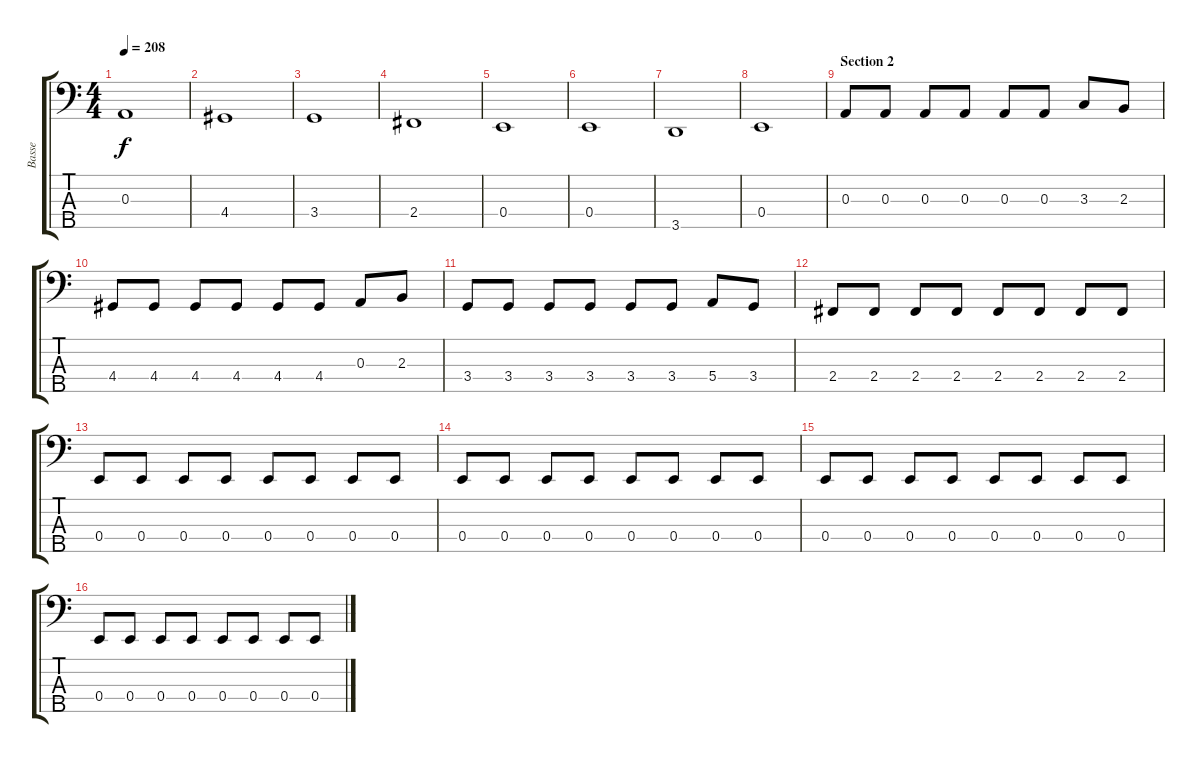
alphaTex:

\track ("Basse" "Basse") {instrument electricbassfinger}
\staff {score tabs}
\tuning (G2 D2 A1 E1 B0) {hide}
\ts (4 4)
\tempo 208
\clef f4
\ks c
0.3.1{dy f instrument electricbassfinger} |
4.4.1 |
3.4.1 |
2.4.1 |
0.4.1 |
0.4.1 |
3.5.1 |
0.4.1 |
\section ("" "Section 2")
0.3.8 0.3.8 0.3.8 0.3.8 0.3.8 0.3.8 3.3.8 2.3.8 |
4.4.8 4.4.8 4.4.8 4.4.8 4.4.8 4.4.8 0.3.8 2.3.8 |
3.4.8 3.4.8 3.4.8 3.4.8 3.4.8 3.4.8 5.4.8 3.4.8 |
2.4.8 2.4.8 2.4.8 2.4.8 2.4.8 2.4.8 2.4.8 2.4.8 |
0.4.8 0.4.8 0.4.8 0.4.8 0.4.8 0.4.8 0.4.8 0.4.8 |
0.4.8 0.4.8 0.4.8 0.4.8 0.4.8 0.4.8 0.4.8 0.4.8 |
0.4.8 0.4.8 0.4.8 0.4.8 0.4.8 0.4.8 0.4.8 0.4.8 |
0.4.8 0.4.8 0.4.8 0.4.8 0.4.8 0.4.8 0.4.8 0.4.8
